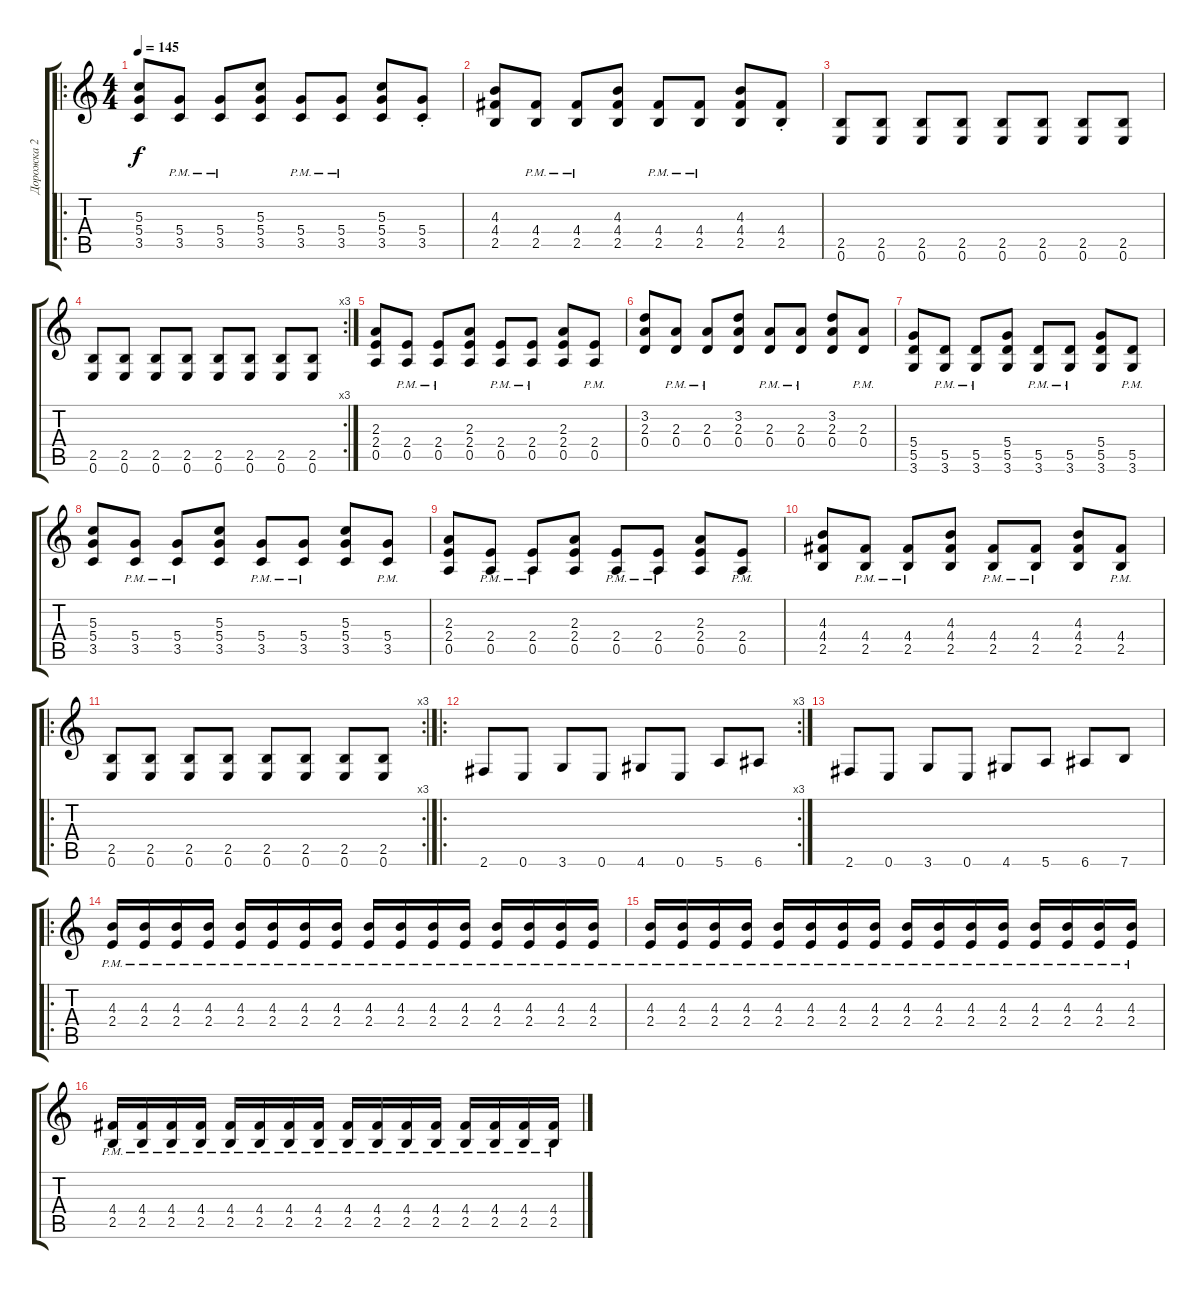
\track ("Дорожка 2" "Дорожка 2") {instrument distortionguitar}
\staff {score tabs}
\tuning (E4 B3 G3 D3 A2 E2) {hide}
\ro
\ts (4 4)
\tempo 145
\clef g2
\ks c
(5.3 5.4 3.5).8{dy f} (5.4{pm} 3.5{pm}).8 (5.4{pm} 3.5{pm}).8 (5.3 5.4 3.5).8 (5.4{pm} 3.5{pm}).8 (5.4{pm} 3.5{pm}).8 (5.3 5.4 3.5).8 (5.4{st} 3.5{st}).8 |
(4.3 4.4 2.5).8 (4.4{pm} 2.5{pm}).8 (4.4{pm} 2.5{pm}).8 (4.3 4.4 2.5).8 (4.4{pm} 2.5{pm}).8 (4.4{pm} 2.5{pm}).8 (4.3 4.4 2.5).8 (4.4{st} 2.5{st}).8 |
(2.5 0.6).8 (2.5 0.6).8 (2.5 0.6).8 (2.5 0.6).8 (2.5 0.6).8 (2.5 0.6).8 (2.5 0.6).8 (2.5 0.6).8 |
\rc 3
(2.5 0.6).8 (2.5 0.6).8 (2.5 0.6).8 (2.5 0.6).8 (2.5 0.6).8 (2.5 0.6).8 (2.5 0.6).8 (2.5 0.6).8 |
(2.3 2.4 0.5).8 (2.4{pm} 0.5{pm}).8 (2.4{pm} 0.5{pm}).8 (2.3 2.4 0.5).8 (2.4{pm} 0.5{pm}).8 (2.4{pm} 0.5{pm}).8 (2.3 2.4 0.5).8 (2.4{pm} 0.5{pm}).8 |
(3.2 2.3 0.4).8 (2.3{pm} 0.4{pm}).8 (2.3{pm} 0.4{pm}).8 (3.2 2.3 0.4).8 (2.3{pm} 0.4{pm}).8 (2.3{pm} 0.4{pm}).8 (3.2 2.3 0.4).8 (2.3{pm} 0.4{pm}).8 |
(5.4 5.5 3.6).8 (5.5{pm} 3.6{pm}).8 (5.5{pm} 3.6).8 (5.4 5.5 3.6).8 (5.5{pm} 3.6{pm}).8 (5.5{pm} 3.6{pm}).8 (5.4 5.5 3.6).8 (5.5{pm} 3.6{pm}).8 |
(5.3 5.4 3.5).8 (5.4{pm} 3.5{pm}).8 (5.4{pm} 3.5{pm}).8 (5.3 5.4 3.5).8 (5.4{pm} 3.5{pm}).8 (5.4{pm} 3.5{pm}).8 (5.3 5.4 3.5).8 (5.4{pm} 3.5{pm}).8 |
(2.3 2.4 0.5).8 (2.4{pm} 0.5{pm}).8 (2.4{pm} 0.5{pm}).8 (2.3 2.4 0.5).8 (2.4{pm} 0.5{pm}).8 (2.4{pm} 0.5{pm}).8 (2.3 2.4 0.5).8 (2.4{pm} 0.5{pm}).8 |
(4.3 4.4 2.5).8 (4.4{pm} 2.5{pm}).8 (4.4{pm} 2.5{pm}).8 (4.3 4.4 2.5).8 (4.4{pm} 2.5{pm}).8 (4.4{pm} 2.5{pm}).8 (4.3 4.4 2.5).8 (4.4{pm} 2.5{pm}).8 |
\ro
\rc 3
(2.5 0.6).8 (2.5 0.6).8 (2.5 0.6).8 (2.5 0.6).8 (2.5 0.6).8 (2.5 0.6).8 (2.5 0.6).8 (2.5 0.6).8 |
\ro
\rc 3
2.6.8 0.6.8 3.6.8 0.6.8 4.6.8 0.6.8 5.6.8 6.6.8 |
2.6.8 0.6.8 3.6.8 0.6.8 4.6.8 5.6.8 6.6.8 7.6.8 |
\ro
(4.3{pm} 2.4{pm}).16 (4.3{pm} 2.4{pm}).16 (4.3{pm} 2.4{pm}).16 (4.3{pm} 2.4{pm}).16 (4.3{pm} 2.4{pm}).16 (4.3{pm} 2.4{pm}).16 (4.3{pm} 2.4{pm}).16 (4.3{pm} 2.4{pm}).16 (4.3{pm} 2.4{pm}).16 (4.3{pm} 2.4{pm}).16 (4.3{pm} 2.4{pm}).16 (4.3{pm} 2.4{pm}).16 (4.3{pm} 2.4{pm}).16 (4.3{pm} 2.4{pm}).16 (4.3{pm} 2.4{pm}).16 (4.3{pm} 2.4{pm}).16 |
(4.3{pm} 2.4{pm}).16 (4.3{pm} 2.4{pm}).16 (4.3{pm} 2.4{pm}).16 (4.3{pm} 2.4{pm}).16 (4.3{pm} 2.4{pm}).16 (4.3{pm} 2.4{pm}).16 (4.3{pm} 2.4{pm}).16 (4.3{pm} 2.4{pm}).16 (4.3{pm} 2.4{pm}).16 (4.3{pm} 2.4{pm}).16 (4.3{pm} 2.4{pm}).16 (4.3{pm} 2.4{pm}).16 (4.3{pm} 2.4{pm}).16 (4.3{pm} 2.4{pm}).16 (4.3{pm} 2.4{pm}).16 (4.3{pm} 2.4{pm}).16 |
(4.4{pm} 2.5).16 (4.4{pm} 2.5).16 (4.4{pm} 2.5).16 (4.4{pm} 2.5).16 (4.4{pm} 2.5).16 (4.4{pm} 2.5).16 (4.4{pm} 2.5).16 (4.4{pm} 2.5).16 (4.4{pm} 2.5).16 (4.4{pm} 2.5).16 (4.4{pm} 2.5).16 (4.4{pm} 2.5).16 (4.4{pm} 2.5).16 (4.4{pm} 2.5).16 (4.4{pm} 2.5).16 (4.4{pm} 2.5).16
